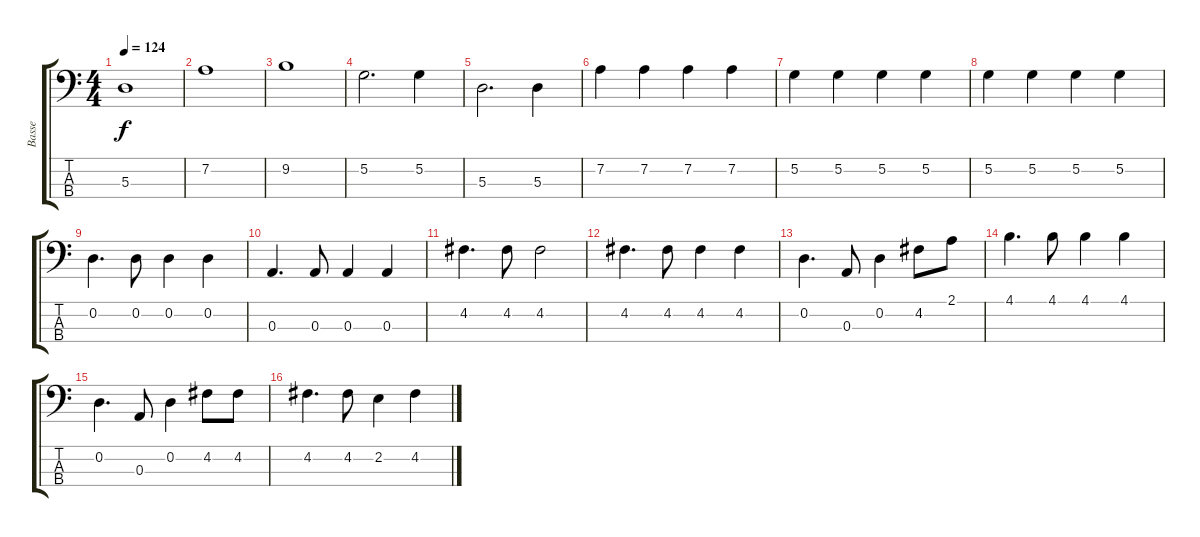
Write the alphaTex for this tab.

\track ("Basse" "Basse") {instrument electricbasspick}
\staff {score tabs}
\tuning (G2 D2 A1 E1) {hide}
\ts (4 4)
\tempo 124
\clef f4
\ks c
5.3.1{dy f} |
7.2.1 |
9.2.1 |
5.2.2{d} 5.2.4 |
5.3.2{d} 5.3.4 |
7.2.4 7.2.4 7.2.4 7.2.4 |
5.2.4 5.2.4 5.2.4 5.2.4 |
5.2.4 5.2.4 5.2.4 5.2.4 |
0.2.4{d} 0.2.8 0.2.4 0.2.4 |
0.3.4{d} 0.3.8 0.3.4 0.3.4 |
4.2.4{d} 4.2.8 4.2.2 |
4.2.4{d} 4.2.8 4.2.4 4.2.4 |
0.2.4{d} 0.3.8 0.2.4 4.2.8 2.1.8 |
4.1.4{d} 4.1.8 4.1.4 4.1.4 |
0.2.4{d} 0.3.8 0.2.4 4.2.8 4.2.8 |
4.2.4{d} 4.2.8 2.2.4 4.2.4
